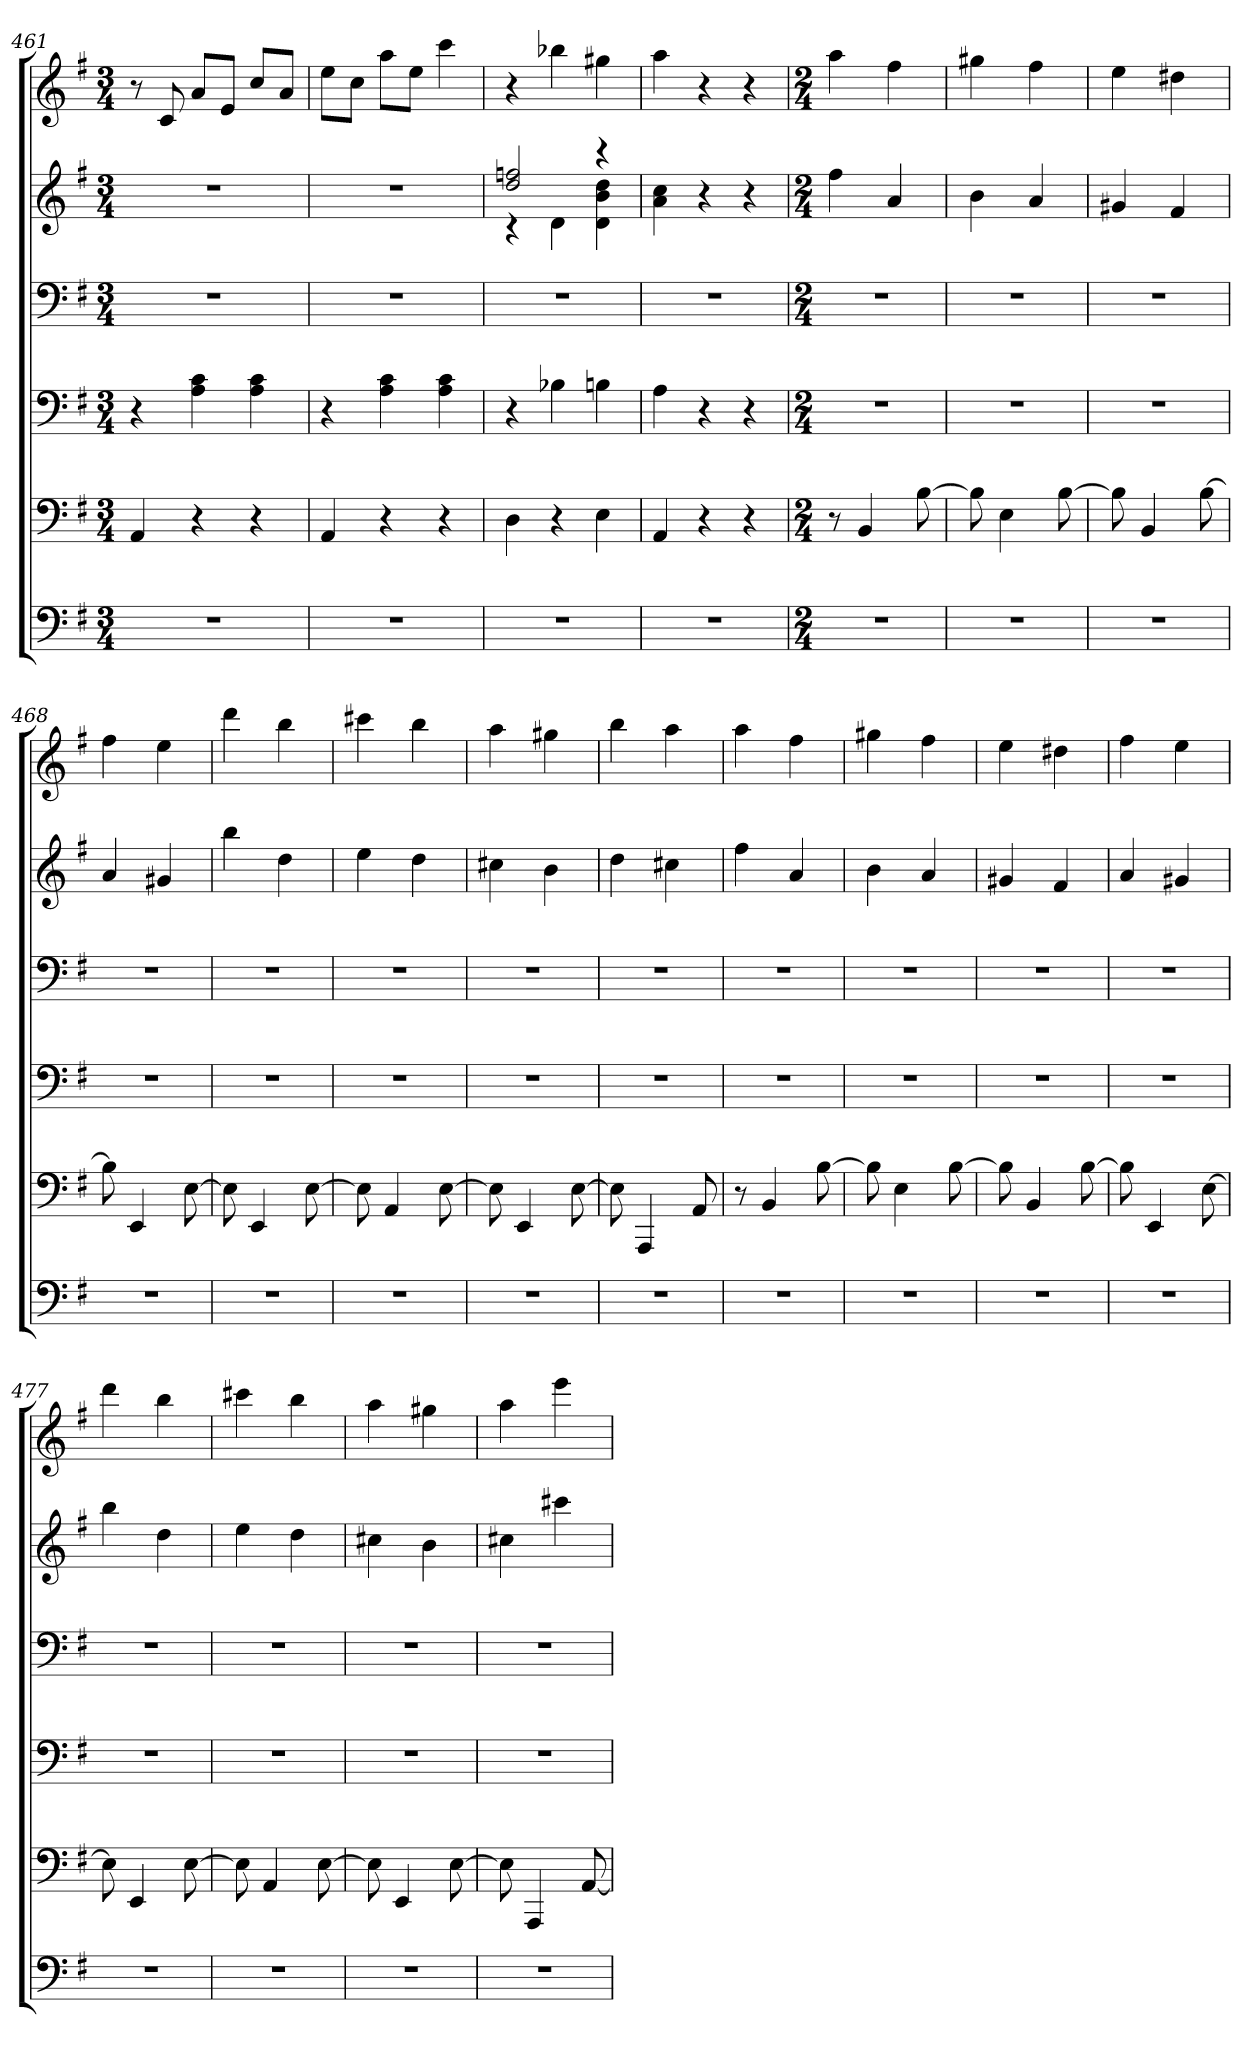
**kern	**kern	**kern	**kern	**kern	**kern
*part5	*part5	*part4	*part3	*part2	*part1
*staff6	*staff5	*staff4	*staff3	*staff2	*staff1
!!LO:PB:g=z
*clefF4	*clefF4	*clefF4	*clefF4	*clefG2	*clefG2
*k[f#]	*k[f#]	*k[f#]	*k[f#]	*k[f#]	*k[f#]
*M3/4	*M3/4	*M3/4	*M3/4	*M3/4	*M3/4
*MM216	*MM216	*MM216	*MM216	*MM216	*MM216
=461	=461	=461	=461	=461	=461
2.r	4AA/	4r	2.r	2.r	8r
.	.	.	.	.	8c/
.	4r	4A\ 4c\	.	.	8a/L
.	.	.	.	.	8e/J
.	4r	4A\ 4c\	.	.	8cc/L
.	.	.	.	.	8a/J
=462	=462	=462	=462	=462	=462
2.r	4AA/	4r	2.r	2.r	8ee\L
.	.	.	.	.	8cc\J
.	4r	4A\ 4c\	.	.	8aa\L
.	.	.	.	.	8ee\J
.	4r	4A\ 4c\	.	.	4ccc\
=463	=463	=463	=463	=463	=463
*	*	*	*	*^	*
2.r	4D\	4r	2.r	2dd/ 2ffn/	4r	4r
.	4r	4B-X\	.	.	4d\	4bb-X\
*	*	*	*	*	*	*MM205
.	4E\	4Bn\	.	4r	4d\ 4b\ 4dd\	4gg#X\
*	*	*	*	*v	*v	*
=464	=464	=464	=464	=464	=464
2.r	4AA/	4A\	2.r	4a\ 4cc\	4aa\
*	*	*	*	*	*MM60
.	4r	4r	.	4r	4r
.	4r	4r	.	4r	4r
=465	=465	=465	=465	=465	=465
*M2/4	*M2/4	*M2/4	*M2/4	*M2/4	*M2/4
*	*	*	*	*	*MM116
2r	8r	2r	2r	4ff#\	4aa\
.	4BB/	.	.	.	.
.	.	.	.	4a/	4ff#\
.	[8B\	.	.	.	.
=466	=466	=466	=466	=466	=466
2r	8B\]	2r	2r	4b\	4gg#X\
.	4E\	.	.	.	.
.	.	.	.	4a/	4ff#\
.	[8B\	.	.	.	.
=467	=467	=467	=467	=467	=467
2r	8B\]	2r	2r	4g#X/	4ee\
.	4BB/	.	.	.	.
.	.	.	.	4f#/	4dd#X\
.	[8B\	.	.	.	.
=468	=468	=468	=468	=468	=468
2r	8B\]	2r	2r	4a/	4ff#\
.	4EE/	.	.	.	.
.	.	.	.	4g#X/	4ee\
.	[8E\	.	.	.	.
!!LO:LB:g=z
=469	=469	=469	=469	=469	=469
*	*	*	*	*	*MM116
2r	8E\]	2r	2r	4bb\	4ddd\
.	4EE/	.	.	.	.
.	.	.	.	4dd\	4bb\
.	[8E\	.	.	.	.
=470	=470	=470	=470	=470	=470
2r	8E\]	2r	2r	4ee\	4ccc#X\
.	4AA/	.	.	.	.
.	.	.	.	4dd\	4bb\
.	[8E\	.	.	.	.
=471	=471	=471	=471	=471	=471
2r	8E\]	2r	2r	4cc#X\	4aa\
.	4EE/	.	.	.	.
.	.	.	.	4b\	4gg#X\
.	[8E\	.	.	.	.
=472	=472	=472	=472	=472	=472
2r	8E\]	2r	2r	4dd\	4bb\
.	4AAA/	.	.	.	.
.	.	.	.	4cc#X\	4aa\
.	8AA/	.	.	.	.
=473	=473	=473	=473	=473	=473
*	*	*	*	*	*MM116
2r	8r	2r	2r	4ff#\	4aa\
.	4BB/	.	.	.	.
.	.	.	.	4a/	4ff#\
.	[8B\	.	.	.	.
=474	=474	=474	=474	=474	=474
2r	8B\]	2r	2r	4b\	4gg#X\
.	4E\	.	.	.	.
.	.	.	.	4a/	4ff#\
.	[8B\	.	.	.	.
=475	=475	=475	=475	=475	=475
2r	8B\]	2r	2r	4g#X/	4ee\
.	4BB/	.	.	.	.
.	.	.	.	4f#/	4dd#X\
.	[8B\	.	.	.	.
=476	=476	=476	=476	=476	=476
2r	8B\]	2r	2r	4a/	4ff#\
.	4EE/	.	.	.	.
.	.	.	.	4g#X/	4ee\
.	[8E\	.	.	.	.
=477	=477	=477	=477	=477	=477
*	*	*	*	*	*MM116
2r	8E\]	2r	2r	4bb\	4ddd\
.	4EE/	.	.	.	.
.	.	.	.	4dd\	4bb\
.	[8E\	.	.	.	.
!!LO:PB:g=z
=478	=478	=478	=478	=478	=478
2r	8E\]	2r	2r	4ee\	4ccc#X\
.	4AA/	.	.	.	.
.	.	.	.	4dd\	4bb\
.	[8E\	.	.	.	.
=479	=479	=479	=479	=479	=479
2r	8E\]	2r	2r	4cc#X\	4aa\
.	4EE/	.	.	.	.
.	.	.	.	4b\	4gg#X\
.	[8E\	.	.	.	.
=480	=480	=480	=480	=480	=480
2r	8E\]	2r	2r	4cc#X\	4aa\
.	4AAA/	.	.	.	.
.	.	.	.	4ccc#X\	4eee\
.	[8AA/	.	.	.	.
=	=	=	=	=	=
*-	*-	*-	*-	*-	*-
